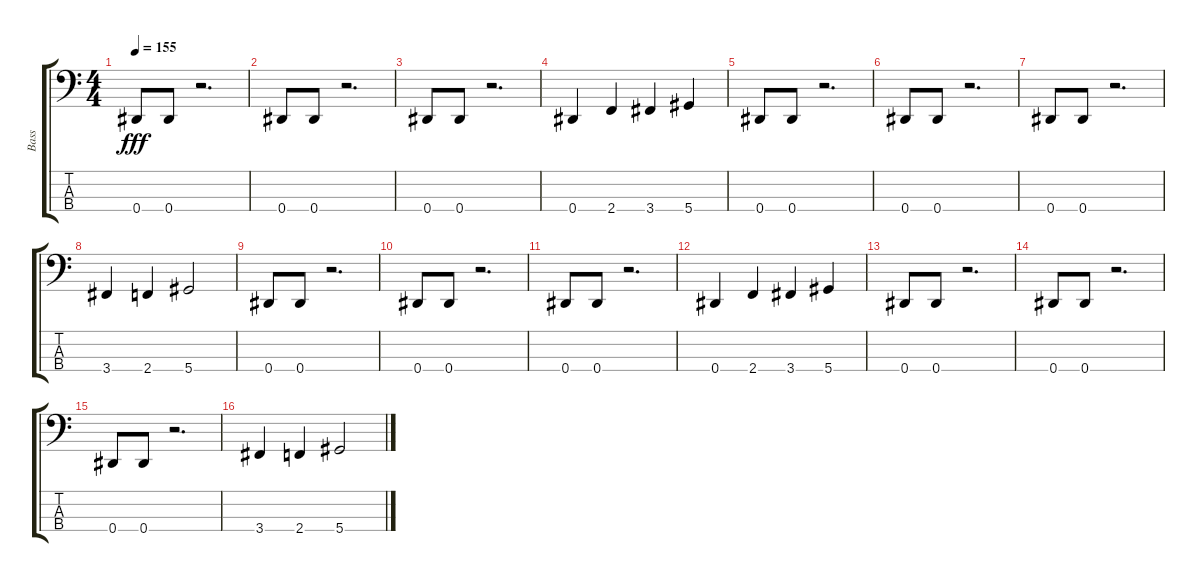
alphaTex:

\track ("Bass" "Bass") {instrument electricbassfinger}
\staff {score tabs}
\tuning (Gb2 Db2 Ab1 Eb1) {hide}
\ts (4 4)
\tempo 155
\clef f4
\ks c
0.4.8{dy fff} 0.4.8 r.2{d} |
0.4.8 0.4.8 r.2{d} |
0.4.8 0.4.8 r.2{d} |
0.4.4 2.4.4 3.4.4 5.4.4 |
0.4.8 0.4.8 r.2{d} |
0.4.8 0.4.8 r.2{d} |
0.4.8 0.4.8 r.2{d} |
3.4.4 2.4.4 5.4.2 |
0.4.8 0.4.8 r.2{d} |
0.4.8 0.4.8 r.2{d} |
0.4.8 0.4.8 r.2{d} |
0.4.4 2.4.4 3.4.4 5.4.4 |
0.4.8 0.4.8 r.2{d} |
0.4.8 0.4.8 r.2{d} |
0.4.8 0.4.8 r.2{d} |
3.4.4 2.4.4 5.4.2
